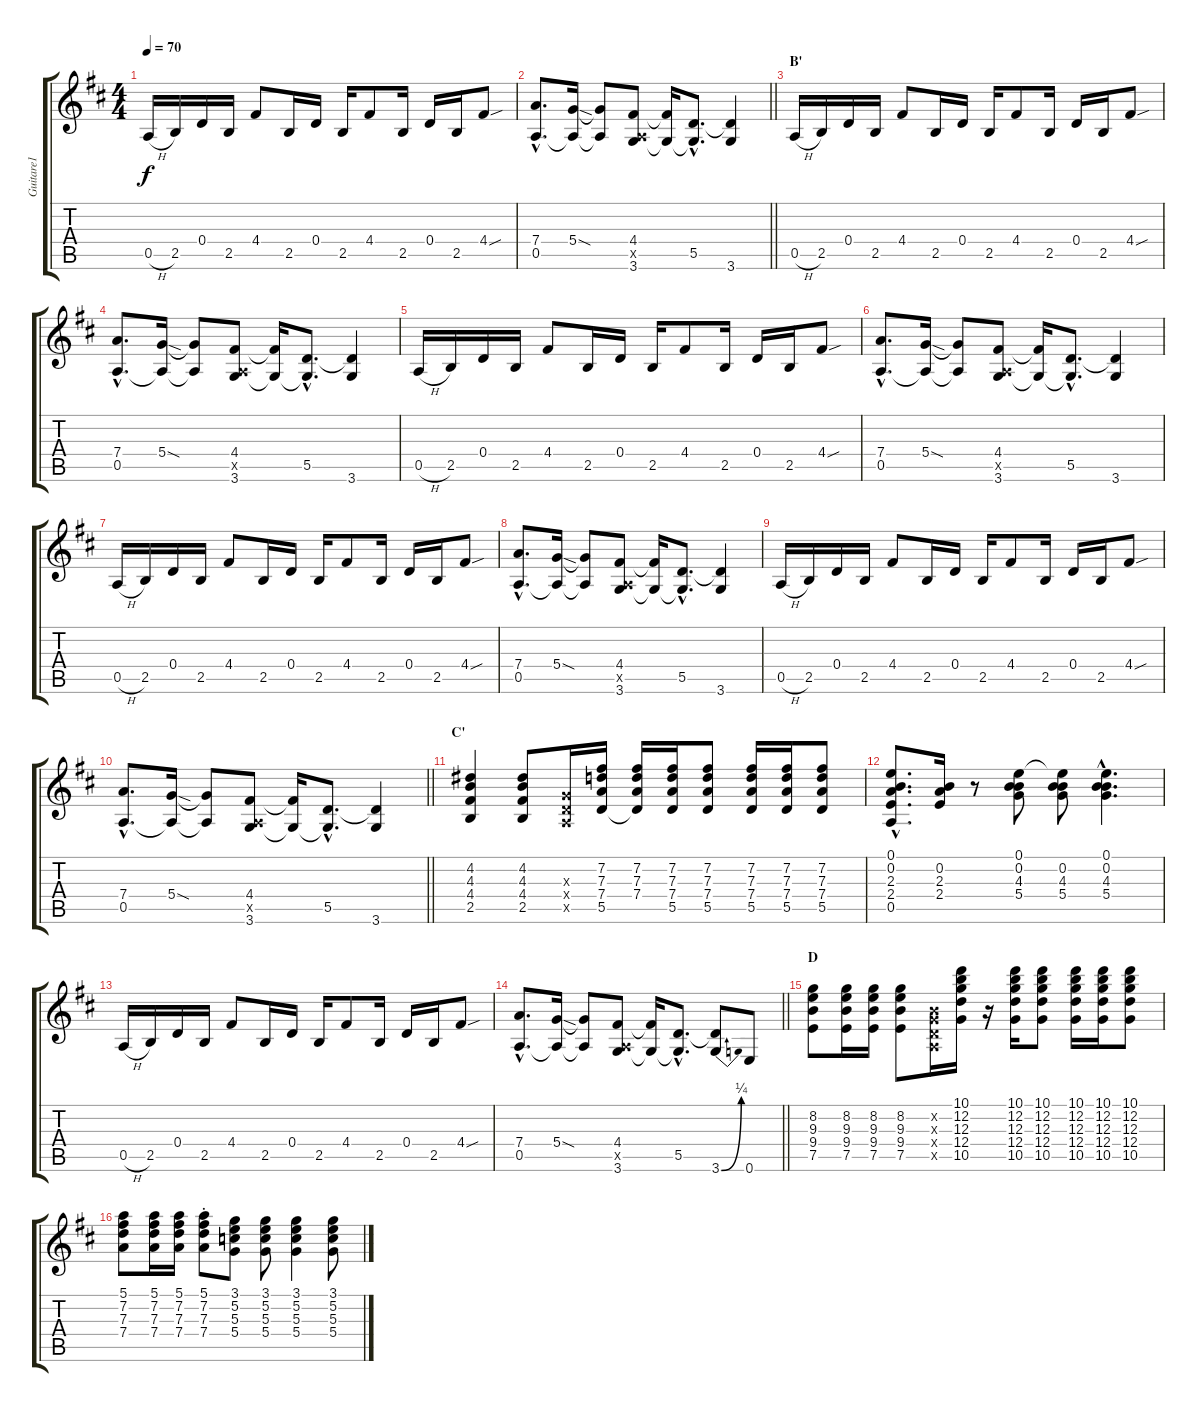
\track ("Guitare1" "Guitare1") {instrument electricguitarclean}
\staff {score tabs}
\tuning (E4 B3 G3 D3 A2 E2) {hide}
\ts (4 4)
\tempo 70
\clef g2
\ks d
0.5{h}.16{dy f} 2.5.16 0.4.16 2.5.16 4.4.8 2.5.16 0.4.16 2.5.16 4.4.8 2.5.16 0.4.16 2.5.16 4.4{sou}.8 |
\barLineRight lightlight
(7.4{hac} 0.5{hac}).8{d} (5.4{sod} 0.5{t}).16 (5.4{t} 0.5{t}).8 (4.4 0.5{x} 3.6).8 (4.4{t} 3.6{t}).16 (5.5{hac} 3.6{hac t}).8{d} (5.5{t} 3.6).4 |
\section ("" "B'")
0.5{h}.16 2.5.16 0.4.16 2.5.16 4.4.8 2.5.16 0.4.16 2.5.16 4.4.8 2.5.16 0.4.16 2.5.16 4.4{sou}.8 |
(7.4{hac} 0.5{hac}).8{d} (5.4{sod} 0.5{t}).16 (5.4{t} 0.5{t}).8 (4.4 0.5{x} 3.6).8 (4.4{t} 3.6{t}).16 (5.5{hac} 3.6{hac t}).8{d} (5.5{t} 3.6).4 |
0.5{h}.16 2.5.16 0.4.16 2.5.16 4.4.8 2.5.16 0.4.16 2.5.16 4.4.8 2.5.16 0.4.16 2.5.16 4.4{sou}.8 |
(7.4{hac} 0.5{hac}).8{d} (5.4{sod} 0.5{t}).16 (5.4{t} 0.5{t}).8 (4.4 0.5{x} 3.6).8 (4.4{t} 3.6{t}).16 (5.5{hac} 3.6{hac t}).8{d} (5.5{t} 3.6).4 |
0.5{h}.16 2.5.16 0.4.16 2.5.16 4.4.8 2.5.16 0.4.16 2.5.16 4.4.8 2.5.16 0.4.16 2.5.16 4.4{sou}.8 |
(7.4{hac} 0.5{hac}).8{d} (5.4{sod} 0.5{t}).16 (5.4{t} 0.5{t}).8 (4.4 0.5{x} 3.6).8 (4.4{t} 3.6{t}).16 (5.5{hac} 3.6{hac t}).8{d} (5.5{t} 3.6).4 |
0.5{h}.16 2.5.16 0.4.16 2.5.16 4.4.8 2.5.16 0.4.16 2.5.16 4.4.8 2.5.16 0.4.16 2.5.16 4.4{sou}.8 |
\barLineRight lightlight
(7.4{hac} 0.5{hac}).8{d} (5.4{sod} 0.5{t}).16 (5.4{t} 0.5{t}).8 (4.4 0.5{x} 3.6).8 (4.4{t} 3.6{t}).16 (5.5{hac} 3.6{hac t}).8{d} (5.5{t} 3.6).4 |
\section ("" "C'")
(4.2 4.3 4.4 2.5).4 (4.2 4.3 4.4 2.5).8 (0.3{x} 0.4{x} 0.5{x}).16 (7.2 7.3 7.4 5.5).16 (7.2 7.3 7.4 5.5{t}).16 (7.2 7.3 7.4 5.5).16 (7.2 7.3 7.4 5.5).8 (7.2 7.3 7.4 5.5).16 (7.2 7.3 7.4 5.5).16 (7.2 7.3 7.4 5.5).8 |
(0.1{hac} 0.2{hac} 2.3{hac} 2.4{hac} 0.5{hac}).8{d} (0.2 2.3 2.4).16 r.8 (0.1 0.2 4.3 5.4).8 (0.1{t} 0.2 4.3 5.4).8 (0.1{hac} 0.2{hac} 4.3{hac} 5.4{hac}).4{d} |
0.5{h}.16 2.5.16 0.4.16 2.5.16 4.4.8 2.5.16 0.4.16 2.5.16 4.4.8 2.5.16 0.4.16 2.5.16 4.4{sou}.8 |
\barLineRight lightlight
(7.4{hac} 0.5{hac}).8{d} (5.4{sod} 0.5{t}).16 (5.4{t} 0.5{t}).8 (4.4 0.5{x} 3.6).8 (4.4{t} 3.6{t}).16 (5.5{hac} 3.6{hac t}).8{d} (5.5{t} 3.6{be (bend 0 0 60 1)}).8 0.6.8 |
\section ("" "D")
(8.2 9.3 9.4 7.5).8 (8.2 9.3 9.4 7.5).16 (8.2 9.3 9.4 7.5).16 (8.2 9.3 9.4 7.5).8 (0.2{x} 0.3{x} 0.4{x} 0.5{x}).16 (10.1 12.2 12.3 12.4 10.5).16 r.16 (10.1 12.2 12.3 12.4 10.5).16 (10.1 12.2 12.3 12.4 10.5).8 (10.1 12.2 12.3 12.4 10.5).16 (10.1 12.2 12.3 12.4 10.5).16 (10.1 12.2 12.3 12.4 10.5).8 |
(5.1 7.2 7.3 7.4).8 (5.1 7.2 7.3 7.4).16 (5.1 7.2 7.3 7.4).16 (5.1{st} 7.2{st} 7.3{st} 7.4{st}).8 (3.1 5.2 5.3 5.4).8 (3.1 5.2 5.3 5.4).8 (3.1 5.2 5.3 5.4).4 (3.1 5.2 5.3 5.4).8
